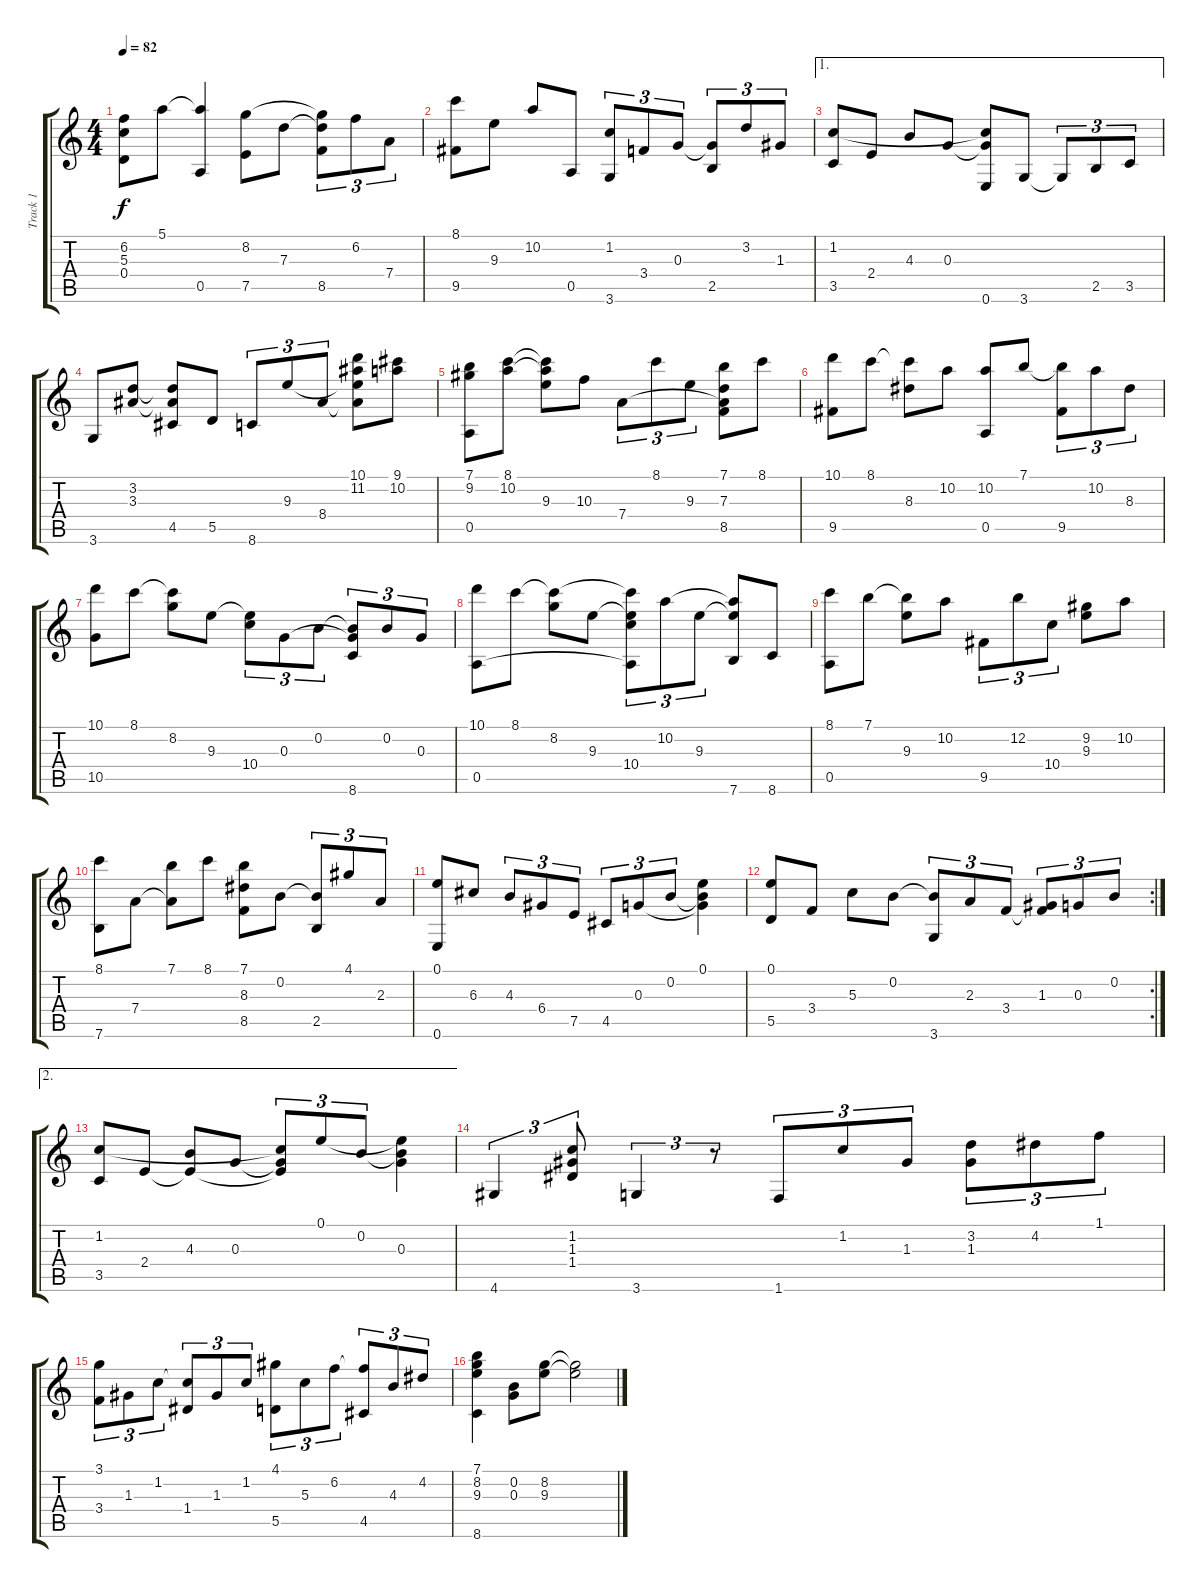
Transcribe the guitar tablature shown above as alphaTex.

\track ("Track 1" "Track 1") {instrument electricguitarjazz}
\staff {score tabs}
\tuning (E4 B3 G3 D3 A2 E2) {hide}
\ts (4 4)
\tempo 82
\clef g2
\ks c
(6.2 5.3 0.4).8{dy f} 5.1.8 (5.1{t} 0.5).4 (8.2 7.5).8 7.3.8 (8.2{t} 7.3{t} 8.5).8{tu (3 2)} 6.2.8{tu (3 2)} 7.4.8{tu (3 2)} |
(8.1 9.5).8 9.3.8 10.2.8 0.5.8 (1.2 3.6).8{tu (3 2)} 3.4.8{tu (3 2)} 0.3.8{tu (3 2)} (0.3{t} 2.5).8{tu (3 2)} 3.2.8{tu (3 2)} 1.3.8{tu (3 2)} |
\ae 1
(1.2 3.5).8 2.4.8 4.3.8 0.3.8 (1.2{t} 0.3{t} 0.6).8 3.6.8 3.6{t}.8{tu (3 2)} 2.5.8{tu (3 2)} 3.5.8{tu (3 2)} |
3.6.8 (3.2 3.3).8 (3.2{t} 3.3{t} 4.5).8 5.5.8 8.6.8{tu (3 2)} 9.3.8{tu (3 2)} 8.4.8{tu (3 2)} (10.1 11.2 9.3{t} 8.4{t}).8 (9.1 10.2).8 |
(7.1 9.2 0.5).8 (8.1 10.2).8 (8.1{t} 10.2{t} 9.3).8 10.3.8 7.4.8{tu (3 2)} 8.1.8{tu (3 2)} 9.3.8{tu (3 2)} (7.1 7.3 7.4{t} 8.5).8 8.1.8 |
(10.1 9.5).8 8.1.8 (8.1{t} 8.3).8 10.2.8 (10.2 0.5).8 7.1.8 (7.1{t} 9.5).8{tu (3 2)} 10.2.8{tu (3 2)} 8.3.8{tu (3 2)} |
(10.1 10.5).8 8.1.8 (8.1{t} 8.2).8 9.3.8 (9.3{t} 10.4).8{tu (3 2)} 0.3.8{tu (3 2)} 0.2.8{tu (3 2)} (0.2{t} 0.3{t} 8.6).8{tu (3 2)} 0.2.8{tu (3 2)} 0.3.8{tu (3 2)} |
(10.1 0.5).8 8.1.8 (8.1{t} 8.2).8 9.3.8 (8.1{t} 9.3{t} 10.4 0.5{t}).8{tu (3 2)} 10.2.8{tu (3 2)} 9.3.8{tu (3 2)} (10.2{t} 9.3{t} 7.6).8 8.6.8 |
(8.1 0.5).8 7.1.8 (7.1{t} 9.3).8 10.2.8 9.5.8{tu (3 2)} 12.2.8{tu (3 2)} 10.4.8{tu (3 2)} (9.2 9.3).8 10.2.8 |
(8.1 7.6).8 7.4.8 (7.1 7.4{t}).8 8.1.8 (7.1 8.3 8.5).8 0.2.8 (0.2{t} 2.5).8{tu (3 2)} 4.1.8{tu (3 2)} 2.3.8{tu (3 2)} |
(0.1 0.6).8 6.3.8 4.3.8{tu (3 2)} 6.4.8{tu (3 2)} 7.5.8{tu (3 2)} 4.5.8{tu (3 2)} 0.3.8{tu (3 2)} 0.2.8{tu (3 2)} (0.1 0.2{t} 0.3{t}).4 |
\rc 2
(0.1 5.5).8 3.4.8 5.3.8 0.2.8 (0.2{t} 3.6).8{tu (3 2)} 2.3.8{tu (3 2)} 3.4.8{tu (3 2)} (1.3 3.4{t}).8{tu (3 2)} 0.3.8{tu (3 2)} 0.2.8{tu (3 2)} |
\ae 2
(1.2 3.5).8 2.4.8 (4.3 2.4{t}).8 0.3.8 (1.2{t} 0.3{t} 2.4{t}).8{tu (3 2)} 0.1.8{tu (3 2)} 0.2.8{tu (3 2)} (0.1{t} 0.2{t} 0.3).4 |
4.6.4{tu (3 2)} (1.2 1.3 1.4).8{tu (3 2)} 3.6.4{tu (3 2)} r.8{tu (3 2)} 1.6.8{tu (3 2)} 1.2.8{tu (3 2)} 1.3.8{tu (3 2)} (3.2 1.3).8{tu (3 2)} 4.2.8{tu (3 2)} 1.1.8{tu (3 2)} |
(3.1 3.4).8{tu (3 2)} 1.3.8{tu (3 2)} 1.2.8{tu (3 2)} (1.2{t} 1.4).8{tu (3 2)} 1.3.8{tu (3 2)} 1.2.8{tu (3 2)} (4.1 5.5).8{tu (3 2)} 5.3.8{tu (3 2)} 6.2.8{tu (3 2)} (6.2{t} 4.5).8{tu (3 2)} 4.3.8{tu (3 2)} 4.2.8{tu (3 2)} |
(7.1 8.2 9.3 8.6).4 (0.2 0.3).8 (8.2 9.3).8 (8.2{t} 9.3{t}).2
